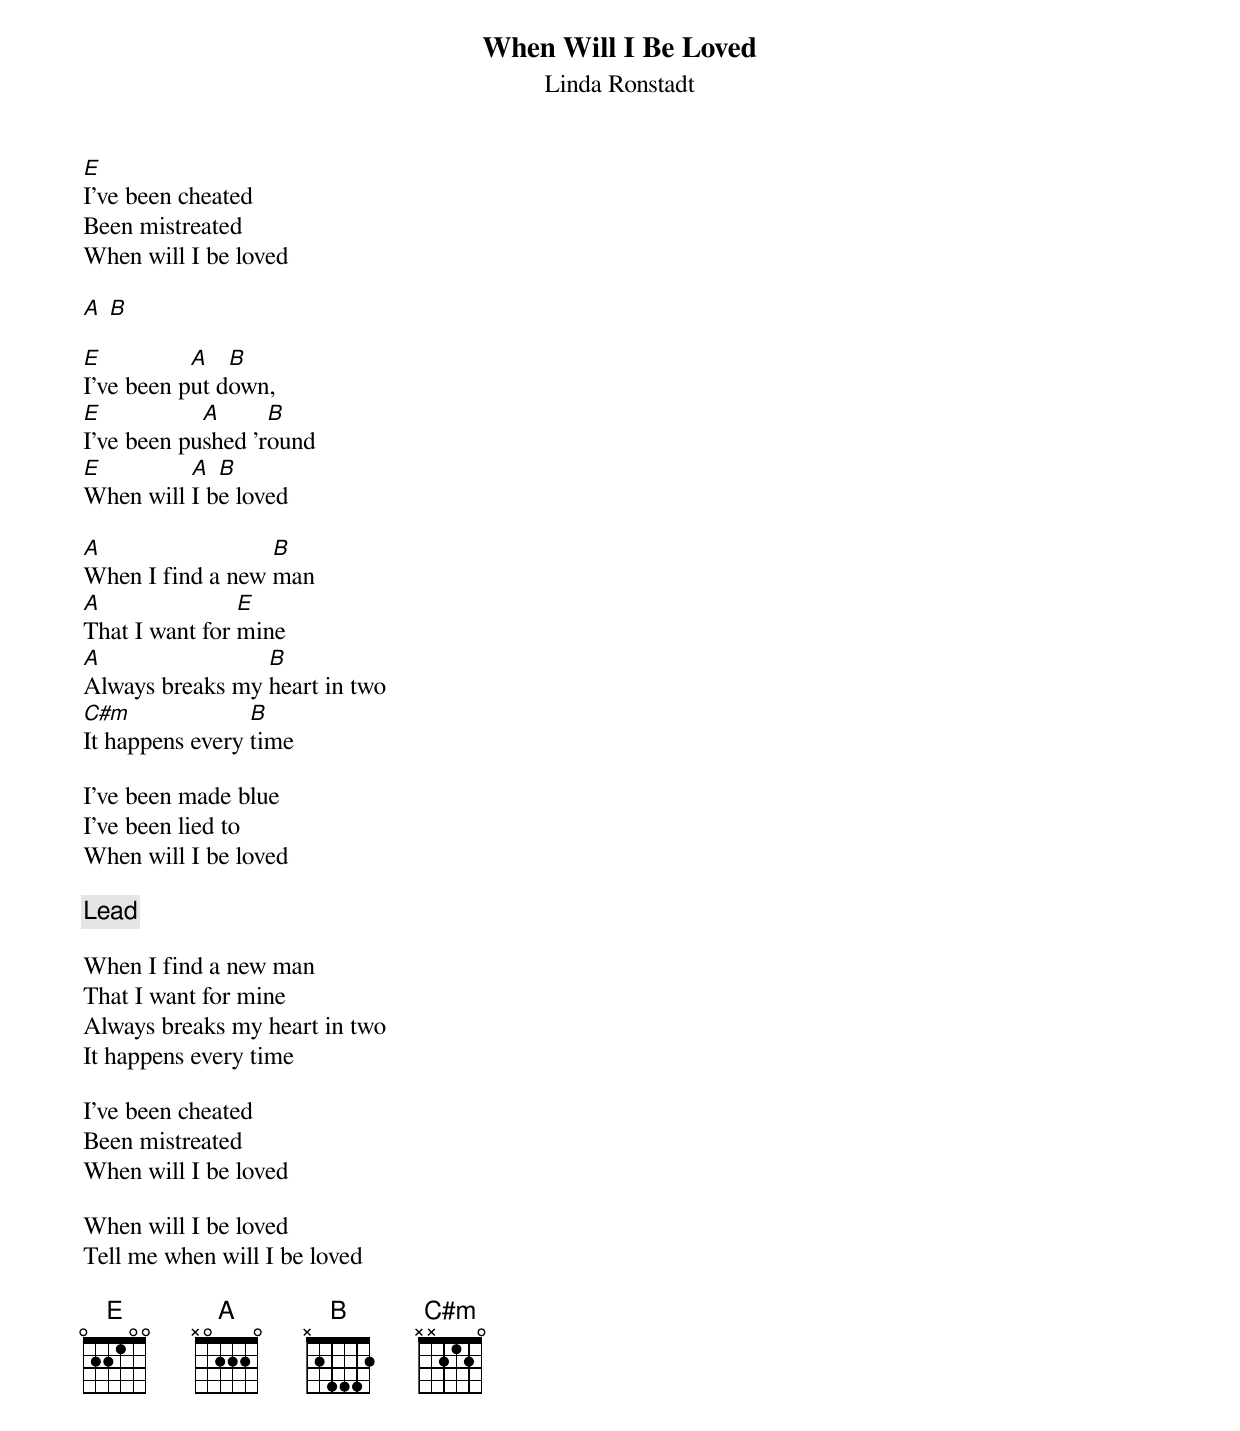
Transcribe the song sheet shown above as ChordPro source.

{title:When Will I Be Loved}
{subtitle:Linda Ronstadt}

[E]I've been cheated
Been mistreated
When will I be loved

[A] [B]

[E]I've been p[A]ut d[B]own,
[E]I've been pu[A]shed 'r[B]ound
[E]When will [A]I b[B]e loved

[A]When I find a new [B]man
[A]That I want for [E]mine
[A]Always breaks my [B]heart in two
[C#m]It happens every [B]time

I've been made blue
I've been lied to
When will I be loved

{c:Lead}

When I find a new man
That I want for mine
Always breaks my heart in two
It happens every time

I've been cheated
Been mistreated
When will I be loved

When will I be loved
Tell me when will I be loved

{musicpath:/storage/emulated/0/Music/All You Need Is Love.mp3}
